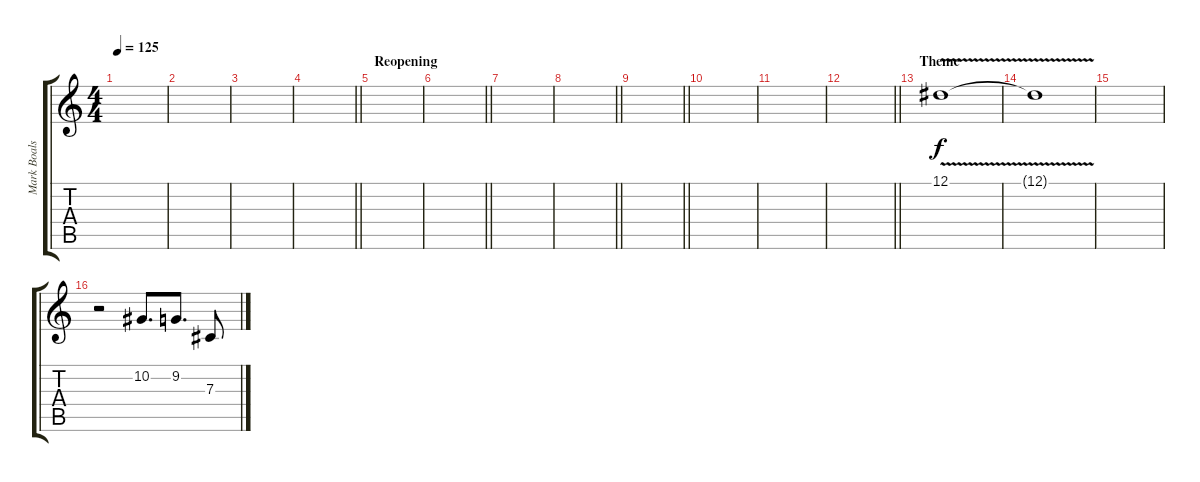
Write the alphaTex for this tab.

\track ("Mark Boals" "Mark Boals") {instrument lead2sawtooth}
\staff {score tabs}
\tuning (Eb4 Bb3 Gb3 Db3 Ab2 Eb2) {hide}
\ts (4 4)
\tempo 125
\clef g2
\ks c
|
|
|
\barLineRight lightlight
|
\section ("" "Reopening")
|
\barLineRight lightlight
|
|
\barLineRight lightlight
|
\barLineRight lightlight
|
|
|
\barLineRight lightlight
|
\section ("" "Theme")
12.1{v}.1 |
12.1{t}.1 |
|
r.2 10.2.8{d} 9.2.8{d} 7.3.8
